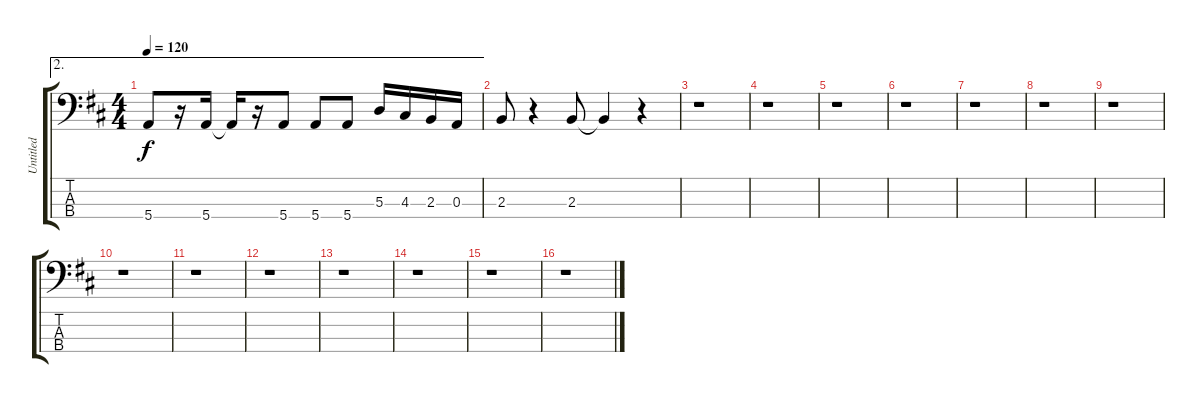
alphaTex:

\track ("Untitled" "Untitled") {instrument electricbassfinger}
\staff {score tabs}
\tuning (G2 D2 A1 E1) {hide}
\ae 2
\ts (4 4)
\tempo 120
\clef f4
\ks d
5.4.8{dy f} r.16 5.4.16 5.4{t}.16 r.16 5.4.8 5.4.8 5.4.8 5.3.16 4.3.16 2.3.16 0.3.16 |
2.3.8 r.4 2.3.8 2.3{t}.4 r.4 |
r.1 |
r.1 |
r.1 |
r.1 |
r.1 |
r.1 |
r.1 |
r.1 |
r.1 |
r.1 |
r.1 |
r.1 |
r.1 |
r.1
